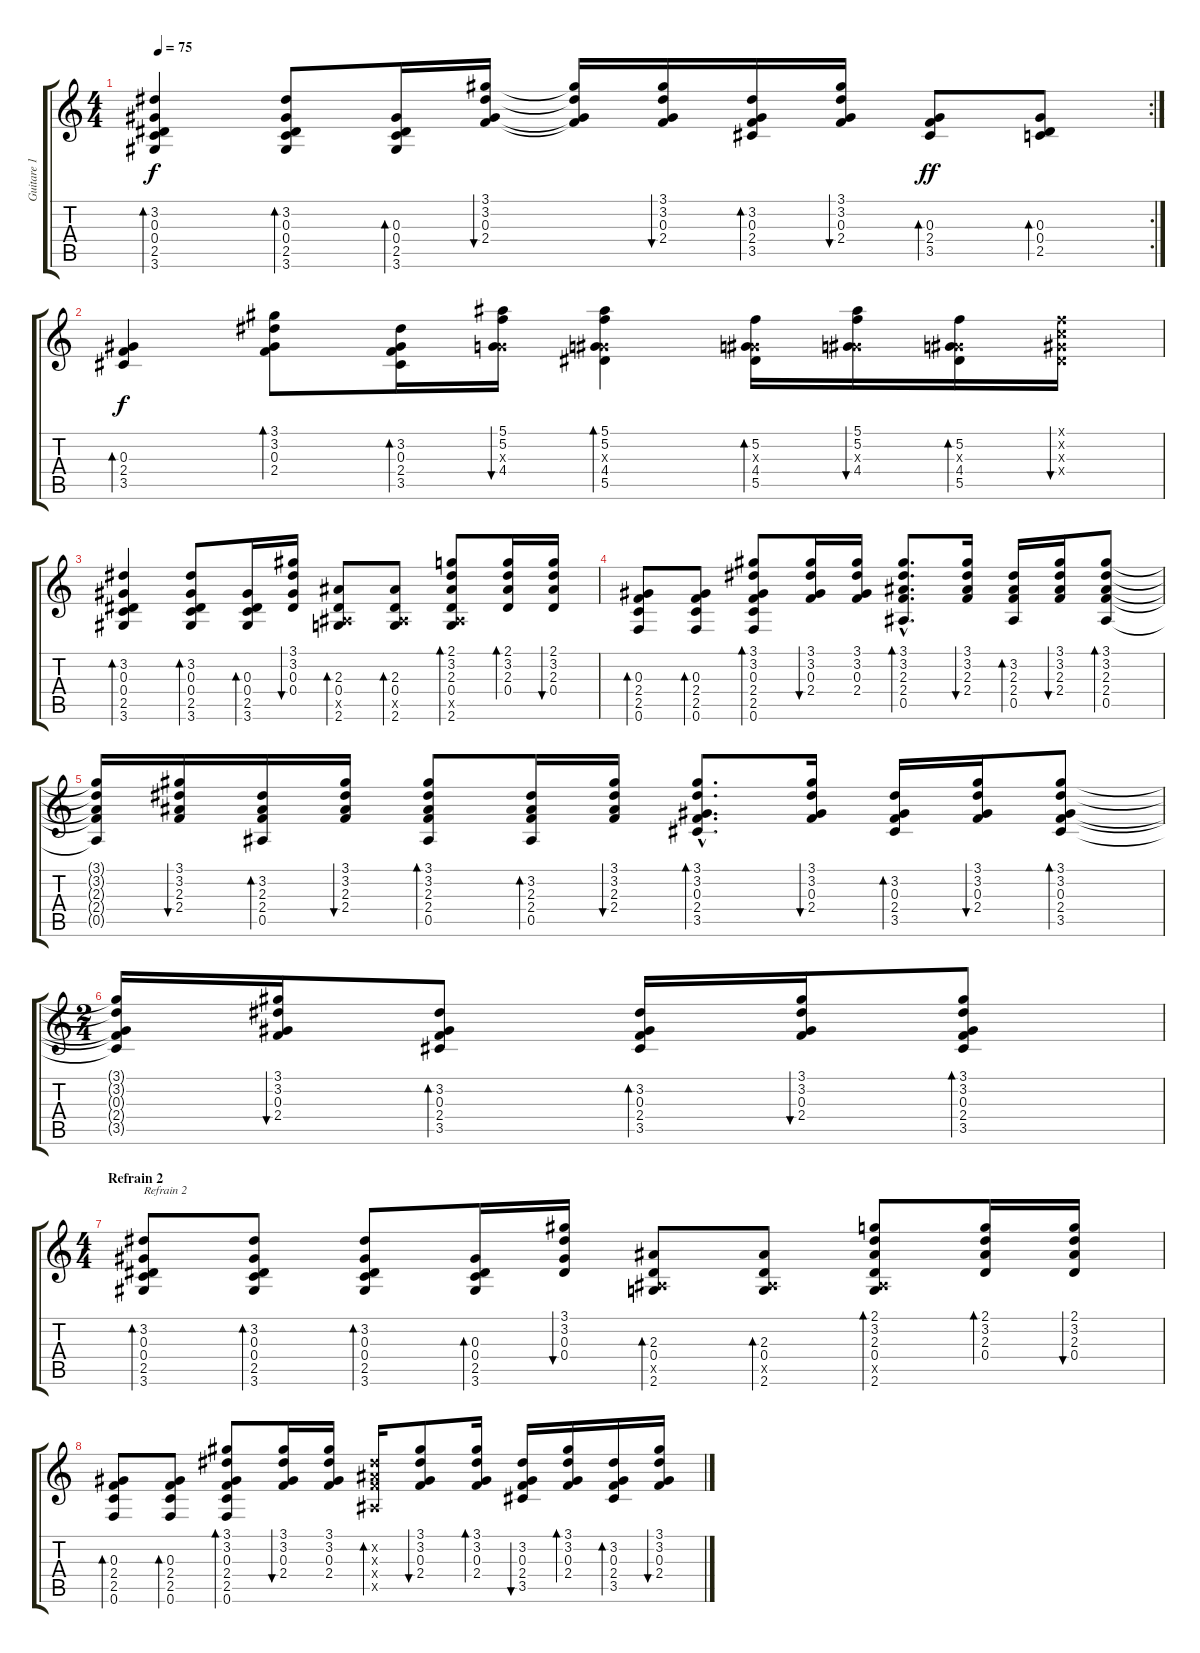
\track ("Guitare 1" "Guitare 1") {instrument acousticguitarsteel}
\staff {score tabs}
\tuning (F4 C4 Ab3 Eb3 Bb2 F2) {hide}
\rc 2
\ts (4 4)
\tempo 75
\clef g2
\ks c
(3.2 0.3 0.4 2.5 3.6).4{bd 60 dy f} (3.2 0.3 0.4 2.5 3.6).8{bd 60} (0.3 0.4 2.5 3.6).16{bd 60} (3.1 3.2 0.3 2.4).16{bu 60} (3.1{t} 3.2{t} 0.3{t} 2.4{t}).16 (3.1 3.2 0.3 2.4).16{bu 60} (3.2 0.3 2.4 3.5).16{bd 60} (3.1 3.2 0.3 2.4).16{bu 60} (0.3 2.4 3.5).8{bd 60 dy ff} (0.3 0.4 2.5).8{bd 60} |
(0.3 2.4 3.5).4{bd 60 dy f} (3.1 3.2 0.3 2.4).8{bd 60} (3.2 0.3 2.4 3.5).16{bd 60} (5.1 5.2 0.3{x} 4.4).16{bu 60} (5.1 5.2 0.3{x} 4.4 5.5).4{bd 60} (5.2 0.3{x} 4.4 5.5).16{bd 60} (5.1 5.2 0.3{x} 4.4).16{bu 60} (5.2 0.3{x} 4.4 5.5).16{bd 60} (0.1{x} 0.2{x} 0.3{x} 0.4{x}).16{bu 60} |
(3.2 0.3 0.4 2.5 3.6).4{bd 60} (3.2 0.3 0.4 2.5 3.6).8{bd 60} (0.3 0.4 2.5 3.6).16{bd 60} (3.1 3.2 0.3 0.4).16{bu 60} (2.3 0.4 0.5{x} 2.6).8{bd 60} (2.3 0.4 0.5{x} 2.6).8{bd 60} (2.1 3.2 2.3 0.4 0.5{x} 2.6).8{bd 60} (2.1 3.2 2.3 0.4).16{bd 60} (2.1 3.2 2.3 0.4).16{bu 60} |
(0.3 2.4 2.5 0.6).8{bd 60} (0.3 2.4 2.5 0.6).8{bd 60} (3.1 3.2 0.3 2.4 2.5 0.6).8{bd 60} (3.1 3.2 0.3 2.4).16{bu 60} (3.1 3.2 0.3 2.4).16 (3.1{hac} 3.2{hac} 2.3{hac} 2.4{hac} 0.5{hac}).8{d bd 60} (3.1 3.2 2.3 2.4).16{bu 60} (3.2 2.3 2.4 0.5).16{bd 60} (3.1 3.2 2.3 2.4).16{bu 60} (3.1 3.2 2.3 2.4 0.5).8{bd 60} |
(3.1{t} 3.2{t} 2.3{t} 2.4{t} 0.5{t}).16 (3.1 3.2 2.3 2.4).16{bu 60} (3.2 2.3 2.4 0.5).16{bd 60} (3.1 3.2 2.3 2.4).16{bu 60} (3.1 3.2 2.3 2.4 0.5).8{bd 60} (3.2 2.3 2.4 0.5).16{bd 60} (3.1 3.2 2.3 2.4).16{bu 60} (3.1{hac} 3.2{hac} 0.3{hac} 2.4{hac} 3.5{hac}).8{d bd 60} (3.1 3.2 0.3 2.4).16{bu 60} (3.2 0.3 2.4 3.5).16{bd 60} (3.1 3.2 0.3 2.4).16{bu 60} (3.1 3.2 0.3 2.4 3.5).8{bd 60} |
\ts (2 4)
(3.1{t} 3.2{t} 0.3{t} 2.4{t} 3.5{t}).16 (3.1 3.2 0.3 2.4).16{bu 60} (3.2 0.3 2.4 3.5).8{bd 60} (3.2 0.3 2.4 3.5).16{bd 60} (3.1 3.2 0.3 2.4).16{bu 60} (3.1 3.2 0.3 2.4 3.5).8{bd 60} |
\ts (4 4)
\section ("" "Refrain 2")
(3.2 0.3 0.4 2.5 3.6).8{bd 60 txt "Refrain 2"} (3.2 0.3 0.4 2.5 3.6).8{bd 60} (3.2 0.3 0.4 2.5 3.6).8{bd 60} (0.3 0.4 2.5 3.6).16{bd 60} (3.1 3.2 0.3 0.4).16{bu 60} (2.3 0.4 0.5{x} 2.6).8{bd 60} (2.3 0.4 0.5{x} 2.6).8{bd 60} (2.1 3.2 2.3 0.4 0.5{x} 2.6).8{bd 60} (2.1 3.2 2.3 0.4).16{bd 60} (2.1 3.2 2.3 0.4).16{bu 60} |
(0.3 2.4 2.5 0.6).8{bd 60} (0.3 2.4 2.5 0.6).8{bd 60} (3.1 3.2 0.3 2.4 2.5 0.6).8{bd 60} (3.1 3.2 0.3 2.4).16{bu 60} (3.1 3.2 0.3 2.4).16 (3.2{x} 2.3{x} 2.4{x} 0.5{x}).16{bd 60} (3.1 3.2 0.3 2.4).8{bu 60} (3.1 3.2 0.3 2.4).16{bd 60} (3.2 0.3 2.4 3.5).16{bu 60} (3.1 3.2 0.3 2.4).16{bd 60} (3.2 0.3 2.4 3.5).16{bd 480} (3.1 3.2 0.3 2.4).16{bu 480}
